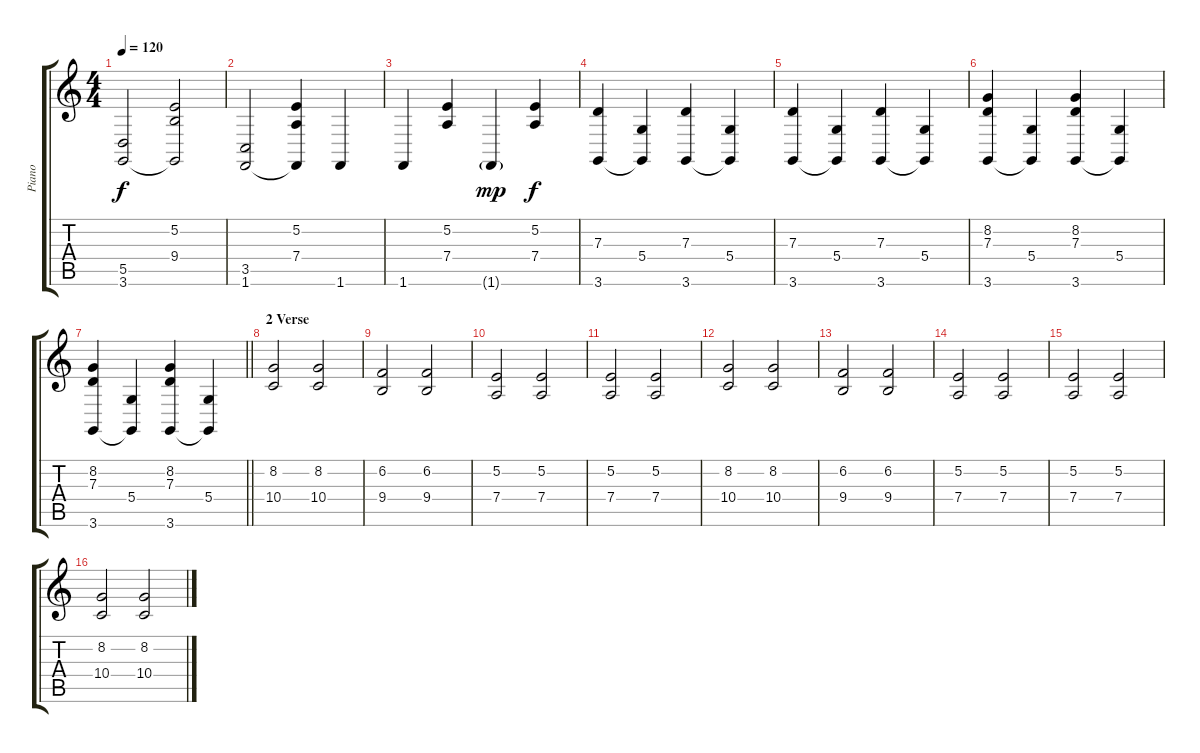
\track ("Piano" "Piano") {instrument brightacousticpiano bank 7}
\staff {score tabs}
\tuning (E4 B3 G3 D3 A2 E2) {hide}
\ts (4 4)
\tempo 120
\clef g2
\ks c
(5.5 3.6).2{dy f} (5.2 9.4 3.6{t}).2 |
(3.5 1.6).2 (5.2 7.4 1.6{t}).4 1.6.4 |
1.6.4 (5.2 7.4).4 1.6{g}.4{dy mp} (5.2 7.4).4{dy f} |
(7.3 3.6).4 (5.4 3.6{t}).4 (7.3 3.6).4 (5.4 3.6{t}).4 |
(7.3 3.6).4 (5.4 3.6{t}).4 (7.3 3.6).4 (5.4 3.6{t}).4 |
(8.2 7.3 3.6).4 (5.4 3.6{t}).4 (8.2 7.3 3.6).4 (5.4 3.6{t}).4 |
\barLineRight lightlight
(8.2 7.3 3.6).4 (5.4 3.6{t}).4 (8.2 7.3 3.6).4 (5.4 3.6{t}).4 |
\section ("" "2 Verse")
(8.2 10.4).2 (8.2 10.4).2 |
(6.2 9.4).2 (6.2 9.4).2 |
(5.2 7.4).2 (5.2 7.4).2 |
(5.2 7.4).2 (5.2 7.4).2 |
(8.2 10.4).2 (8.2 10.4).2 |
(6.2 9.4).2 (6.2 9.4).2 |
(5.2 7.4).2 (5.2 7.4).2 |
(5.2 7.4).2 (5.2 7.4).2 |
(8.2 10.4).2 (8.2 10.4).2
